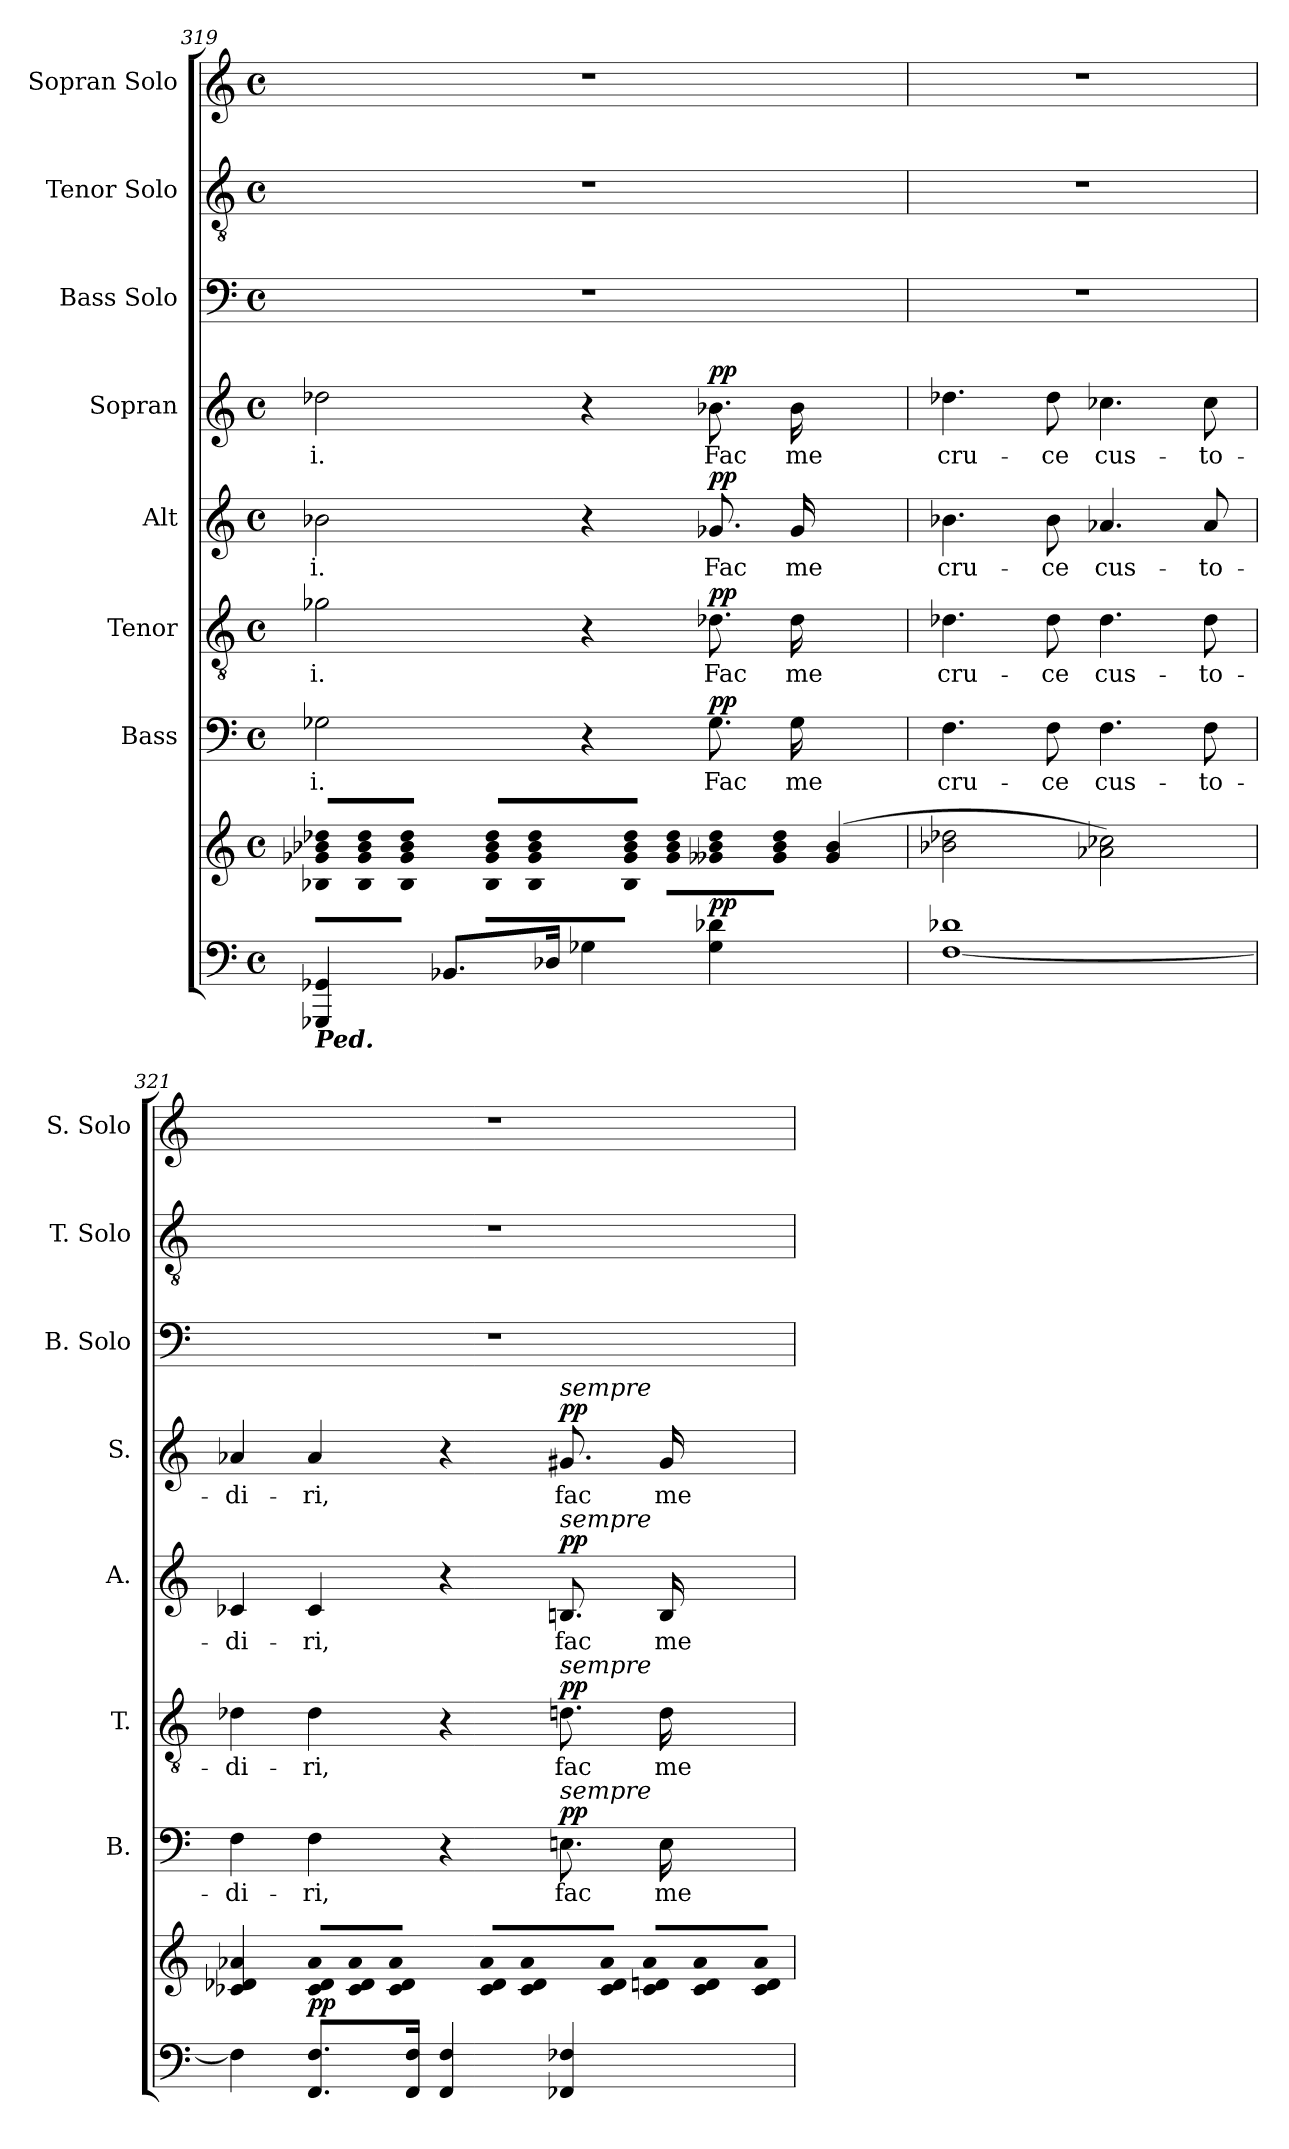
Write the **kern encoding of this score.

**kern	**kern	**dynam	**kern	**text	**dynam	**kern	**text	**dynam	**kern	**text	**dynam	**kern	**text	**dynam	**kern	**kern	**kern
*part8	*part8	*part8	*part7	*part7	*part7	*part6	*part6	*part6	*part5	*part5	*part5	*part4	*part4	*part4	*part3	*part2	*part1
*staff9	*staff8	*staff8/9	*staff7	*staff7	*staff7	*staff6	*staff6	*staff6	*staff5	*staff5	*staff5	*staff4	*staff4	*staff4	*staff3	*staff2	*staff1
*	*	*	*I"Bass	*	*	*I"Tenor	*	*	*I"Alt	*	*	*I"Sopran	*	*	*I"Bass Solo	*I"Tenor Solo	*I"Sopran Solo
*	*	*	*I'B.	*	*	*I'T.	*	*	*I'A.	*	*	*I'S.	*	*	*I'B. Solo	*I'T. Solo	*I'S. Solo
*clefF4	*clefG2	*	*clefF4	*	*	*clefGv2	*	*	*clefG2	*	*	*clefG2	*	*	*clefF4	*clefGv2	*clefG2
*k[]	*k[]	*	*k[]	*	*	*k[]	*	*	*k[]	*	*	*k[]	*	*	*k[]	*k[]	*k[]
*C:	*C:	*	*C:	*	*	*C:	*	*	*C:	*	*	*C:	*	*	*C:	*C:	*C:
*M4/4	*M4/4	*	*M4/4	*	*	*M4/4	*	*	*M4/4	*	*	*M4/4	*	*	*M4/4	*M4/4	*M4/4
*met(c)	*met(c)	*	*met(c)	*	*	*met(c)	*	*	*met(c)	*	*	*met(c)	*	*	*met(c)	*met(c)	*met(c)
*	*Xtuplet	*	*	*	*	*	*	*	*	*	*	*	*	*	*	*	*
=319	=319	=319	=319	=319	=319	=319	=319	=319	=319	=319	=319	=319	=319	=319	=319	=319	=319
*	*^	*	*	*	*	*	*	*	*	*	*	*	*	*	*	*	*
!LO:TX:b:Bi:t=Ped.	!	!	!	!	!	!	!	!	!	!	!	!	!	!	!	!	!	!
!	!LO:N:vis=8	!LO:N:vis=8	!	!	!LO:LY:b	!	!	!LO:LY:b	!	!	!LO:LY:b	!	!	!LO:LY:b	!	!	!	!
4GGG-X/ 4GG-X/	4096%341b-X/ 4096%341dd-X/L	4096%341B-X\ 4096%341g-X\L	.	2G-X\	-i.	.	2g-X\	-i.	.	2b-X\	-i.	.	2dd-X\	-i.	.	1r	1r	1r
!	!LO:N:vis=8	!LO:N:vis=8	!	!	!	!	!	!	!	!	!	!	!	!	!	!	!	!
.	2048%171b-/ 2048%171dd-/	2048%171B-\ 2048%171g-\	.	.	.	.	.	.	.	.	.	.	.	.	.	.	.	.
!	!LO:N:vis=8	!LO:N:vis=8	!	!	!	!	!	!	!	!	!	!	!	!	!	!	!	!
.	4096%341b-/ 4096%341dd-/J	4096%341B-\ 4096%341g-\J	.	.	.	.	.	.	.	.	.	.	.	.	.	.	.	.
!	!LO:N:vis=8	!LO:N:vis=8	!	!	!	!	!	!	!	!	!	!	!	!	!	!	!	!
8.BB-X/L	4096%341b-/ 4096%341dd-/L	4096%341B-\ 4096%341g-\L	.	.	.	.	.	.	.	.	.	.	.	.	.	.	.	.
!	!LO:N:vis=8	!LO:N:vis=8	!	!	!	!	!	!	!	!	!	!	!	!	!	!	!	!
.	2048%171b-/ 2048%171dd-/	2048%171B-\ 2048%171g-\	.	.	.	.	.	.	.	.	.	.	.	.	.	.	.	.
!	!LO:N:vis=8	!LO:N:vis=8	!	!	!	!	!	!	!	!	!	!	!	!	!	!	!	!
.	4096%341b-/ 4096%341dd-/J	4096%341B-\ 4096%341g-\J	.	.	.	.	.	.	.	.	.	.	.	.	.	.	.	.
16D-X/Jk	.	.	.	.	.	.	.	.	.	.	.	.	.	.	.	.	.	.
!	!LO:N:vis=8	!	!	!	!	!	!	!	!	!	!	!	!	!	!	!	!	!
4G-X\	4096%341g-\ 4096%341b-\ 4096%341dd-\L	2ryy	.	4r	.	.	4r	.	.	4r	.	.	4r	.	.	.	.	.
!	!LO:N:vis=8	!	!	!	!	!	!	!	!	!	!	!	!	!	!	!	!	!
.	2048%171g--\ 2048%171b-\ 2048%171dd-\	.	.	.	.	.	.	.	.	.	.	.	.	.	.	.	.	.
!	!LO:N:vis=8	!	!	!	!	!	!	!	!	!	!	!	!	!	!	!	!	!
.	4096%341g--\ 4096%341b-\ 4096%341dd-\J	.	.	.	.	.	.	.	.	.	.	.	.	.	.	.	.	.
!	!	!	!LO:DY:b	!	!LO:LY:b	!LO:DY:a	!	!LO:LY:b	!LO:DY:a	!	!LO:LY:b	!LO:DY:a	!	!LO:LY:b	!LO:DY:a	!	!	!
4G-\ 4d-X\	(4g--/ 4b-/	.	pp	8.G-\	Fac	pp	8.d-X\	Fac	pp	8.g-X/	Fac	pp	8.b-X\	Fac	pp	.	.	.
!	!	!	!	!	!LO:LY:b	!	!	!LO:LY:b	!	!	!LO:LY:b	!	!	!LO:LY:b	!	!	!	!
.	.	.	.	16G-\	me	.	16d-\	me	.	16g-/	me	.	16b-\	me	.	.	.	.
*	*v	*v	*	*	*	*	*	*	*	*	*	*	*	*	*	*	*	*
=320	=320	=320	=320	=320	=320	=320	=320	=320	=320	=320	=320	=320	=320	=320	=320	=320	=320
!	!	!	!	!LO:LY:b	!	!	!LO:LY:b	!	!	!LO:LY:b	!	!	!LO:LY:b	!	!	!	!
[<1F 1d-X	2b-X\ 2dd-X\	.	4.F\	cru-	.	4.d-X\	cru-	.	4.b-X\	cru-	.	4.dd-X\	cru-	.	1r	1r	1r
!	!	!	!	!LO:LY:b	!	!	!LO:LY:b	!	!	!LO:LY:b	!	!	!LO:LY:b	!	!	!	!
.	.	.	8F\	-ce	.	8d-\	-ce	.	8b-\	-ce	.	8dd-\	-ce	.	.	.	.
!	!	!	!	!LO:LY:b	!	!	!LO:LY:b	!	!	!LO:LY:b	!	!	!LO:LY:b	!	!	!	!
.	2a-X\ 2cc-X\)	.	4.F\	cus-	.	4.d-\	cus-	.	4.a-X/	cus-	.	4.cc-X\	cus-	.	.	.	.
!	!	!	!	!LO:LY:b	!	!	!LO:LY:b	!	!	!LO:LY:b	!	!	!LO:LY:b	!	!	!	!
.	.	.	8F\	-to-	.	8d-\	-to-	.	8a-/	-to-	.	8cc-\	-to-	.	.	.	.
!!LO:PB:g=z
=321	=321	=321	=321	=321	=321	=321	=321	=321	=321	=321	=321	=321	=321	=321	=321	=321	=321
!	!	!	!	!LO:LY:b	!	!	!LO:LY:b	!	!	!LO:LY:b	!	!	!LO:LY:b	!	!	!	!
4F\]	4c-X/ 4d-X/ 4a-X/	.	4F\	-di-	.	4d-X\	-di-	.	4c-X/	-di-	.	4a-X/	-di-	.	1r	1r	1r
!	!LO:N:vis=8	!LO:DY:b	!	!LO:LY:b	!	!	!LO:LY:b	!	!	!LO:LY:b	!	!	!LO:LY:b	!	!	!	!
8.FF/ 8.F/L	4096%341c-/ 4096%341d-/ 4096%341a-/L	pp	4F\	-ri,	.	4d-\	-ri,	.	4c-/	-ri,	.	4a-/	-ri,	.	.	.	.
!	!LO:N:vis=8	!	!	!	!	!	!	!	!	!	!	!	!	!	!	!	!
.	2048%171c-/ 2048%171d-/ 2048%171a-/	.	.	.	.	.	.	.	.	.	.	.	.	.	.	.	.
!	!LO:N:vis=8	!	!	!	!	!	!	!	!	!	!	!	!	!	!	!	!
.	4096%341c-/ 4096%341d-/ 4096%341a-/J	.	.	.	.	.	.	.	.	.	.	.	.	.	.	.	.
16FF/ 16F/Jk	.	.	.	.	.	.	.	.	.	.	.	.	.	.	.	.	.
!	!LO:N:vis=8	!	!	!	!	!	!	!	!	!	!	!	!	!	!	!	!
4FF/ 4F/	4096%341c-/ 4096%341d-/ 4096%341a-/L	.	4r	.	.	4r	.	.	4r	.	.	4r	.	.	.	.	.
!	!LO:N:vis=8	!	!	!	!	!	!	!	!	!	!	!	!	!	!	!	!
.	2048%171c-/ 2048%171d-/ 2048%171a-/	.	.	.	.	.	.	.	.	.	.	.	.	.	.	.	.
!	!LO:N:vis=8	!	!	!	!	!	!	!	!	!	!	!	!	!	!	!	!
.	4096%341c-/ 4096%341d-/ 4096%341a-/J	.	.	.	.	.	.	.	.	.	.	.	.	.	.	.	.
!	!	!	!	!	!	!	!	!	!	!	!	!LO:TX:a:i:t=sempre	!	!	!	!	!
!	!	!	!	!	!	!	!	!	!LO:TX:a:i:t=sempre	!	!	!	!	!	!	!	!
!	!	!	!	!	!	!LO:TX:a:i:t=sempre	!	!	!	!	!	!	!	!	!	!	!
!	!	!	!LO:TX:a:i:t=sempre	!	!	!	!	!	!	!	!	!	!	!	!	!	!
!	!LO:N:vis=8	!	!	!LO:LY:b	!LO:DY:a	!	!LO:LY:b	!LO:DY:a	!	!LO:LY:b	!LO:DY:a	!	!LO:LY:b	!LO:DY:a	!	!	!
4FF-X/ 4F-X/	4096%341c-/ 4096%341dn/ 4096%341a-/L	.	8.En\	fac	pp	8.dn\	fac	pp	8.Bn/	fac	pp	8.g#X/	fac	pp	.	.	.
!	!LO:N:vis=8	!	!	!	!	!	!	!	!	!	!	!	!	!	!	!	!
.	2048%171c-/ 2048%171d/ 2048%171a-/	.	.	.	.	.	.	.	.	.	.	.	.	.	.	.	.
!	!LO:N:vis=8	!	!	!	!	!	!	!	!	!	!	!	!	!	!	!	!
.	4096%341c-/ 4096%341d/ 4096%341a-/J	.	.	.	.	.	.	.	.	.	.	.	.	.	.	.	.
!	!	!	!	!LO:LY:b	!	!	!LO:LY:b	!	!	!LO:LY:b	!	!	!LO:LY:b	!	!	!	!
.	.	.	16E\	me	.	16d\	me	.	16B/	me	.	16g#/	me	.	.	.	.
=	=	=	=	=	=	=	=	=	=	=	=	=	=	=	=	=	=
*-	*-	*-	*-	*-	*-	*-	*-	*-	*-	*-	*-	*-	*-	*-	*-	*-	*-
